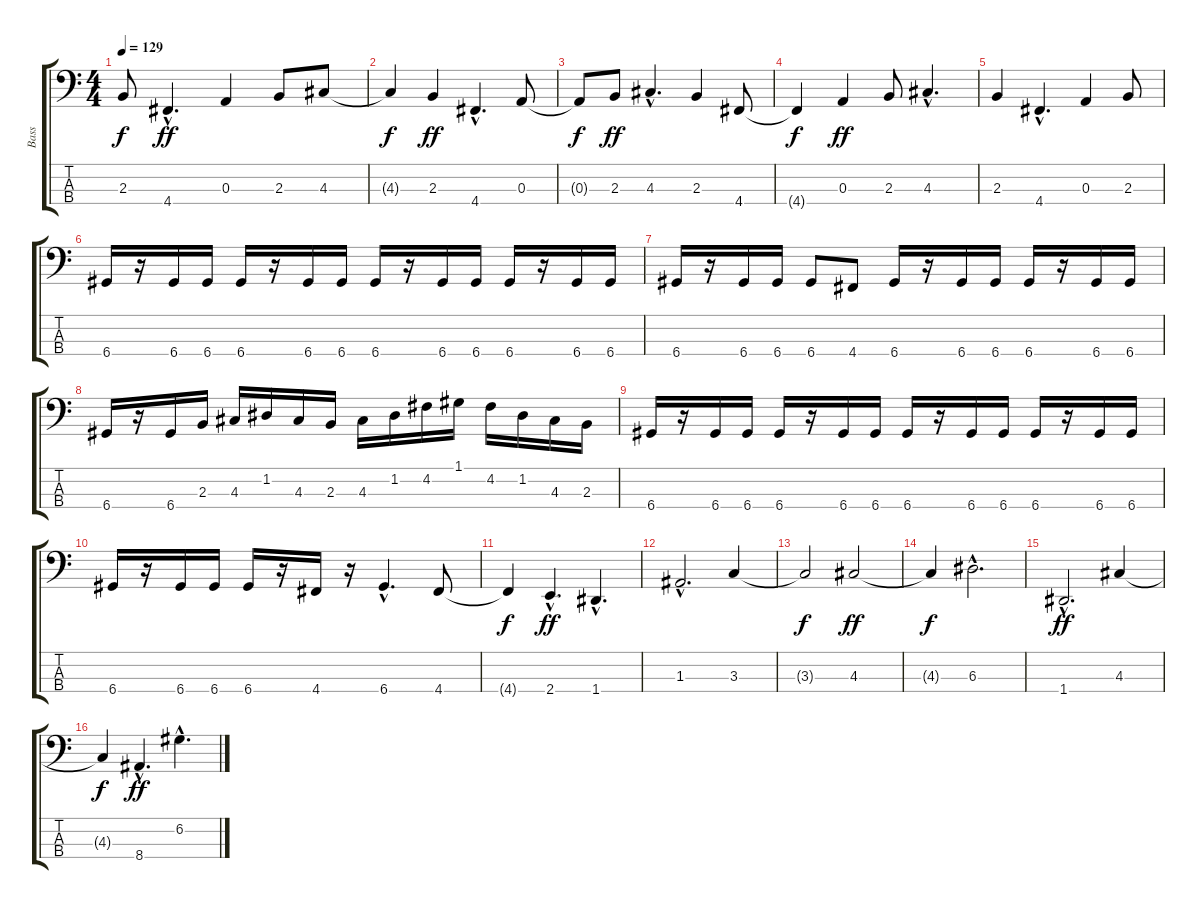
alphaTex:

\track ("Bass" "Bass") {instrument electricbasspick}
\staff {score tabs}
\tuning (G2 D2 A1 D1) {hide}
\ts (4 4)
\tempo 129
\clef f4
\ks c
2.3{t}.8{dy f} 4.4{hac}.4{d dy ff} 0.3.4 2.3.8 4.3.8 |
4.3{t}.4{dy f} 2.3.4{dy ff} 4.4{hac}.4{d} 0.3.8 |
0.3{t}.8{dy f} 2.3.8{dy ff} 4.3{hac}.4{d} 2.3.4 4.4.8 |
4.4{t}.4{dy f} 0.3.4{dy ff} 2.3.8 4.3{hac}.4{d} |
2.3.4 4.4{hac}.4{d} 0.3.4 2.3.8 |
6.4.16 r.16 6.4.16 6.4.16 6.4.16 r.16 6.4.16 6.4.16 6.4.16 r.16 6.4.16 6.4.16 6.4.16 r.16 6.4.16 6.4.16 |
6.4.16 r.16 6.4.16 6.4.16 6.4.8 4.4.8 6.4.16 r.16 6.4.16 6.4.16 6.4.16 r.16 6.4.16 6.4.16 |
6.4.16 r.16 6.4.16 2.3.16 4.3.16 1.2.16 4.3.16 2.3.16 4.3.16 1.2.16 4.2.16 1.1.16 4.2.16 1.2.16 4.3.16 2.3.16 |
6.4.16 r.16 6.4.16 6.4.16 6.4.16 r.16 6.4.16 6.4.16 6.4.16 r.16 6.4.16 6.4.16 6.4.16 r.16 6.4.16 6.4.16 |
6.4.16 r.16 6.4.16 6.4.16 6.4.16 r.16 4.4.16 r.16 6.4{hac}.4{d} 4.4.8 |
4.4{t}.4{dy f} 2.4{hac}.4{d dy ff} 1.4{hac}.4{d} |
1.3{hac}.2{d} 3.3.4 |
3.3{t}.2{dy f} 4.3.2{dy ff} |
4.3{t}.4{dy f} 6.3{hac}.2{d} |
1.4{hac}.2{d dy ff} 4.3.4 |
4.3{t}.4{dy f} 8.4{hac}.4{d dy ff} 6.2{hac}.4{d}
